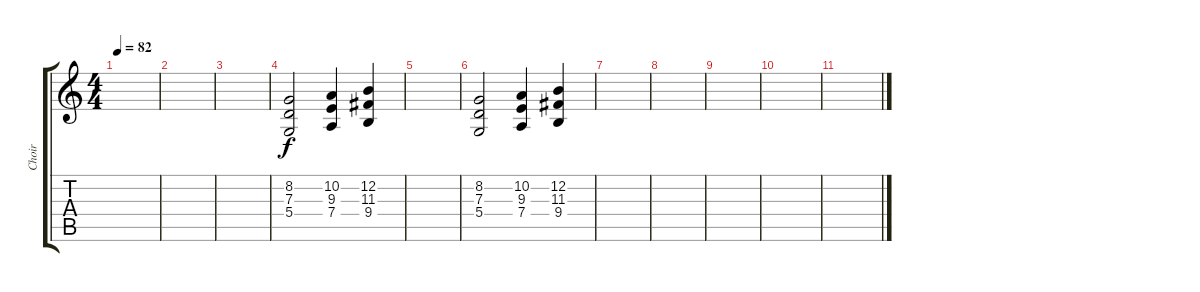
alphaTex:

\track ("Choir" "Choir") {instrument choiraahs}
\staff {score tabs}
\tuning (E4 B3 G3 D3 A2 E2) {hide}
\ts (4 4)
\tempo 82
\clef g2
\ks c
|
|
\section ("" "")
|
(8.2 7.3 5.4).2{dy f} (10.2 9.3 7.4).4 (12.2 11.3 9.4).4 |
|
(8.2 7.3 5.4).2 (10.2 9.3 7.4).4 (12.2 11.3 9.4).4 |
\section ("" "")
|
|
|
|
\section ("" "")
